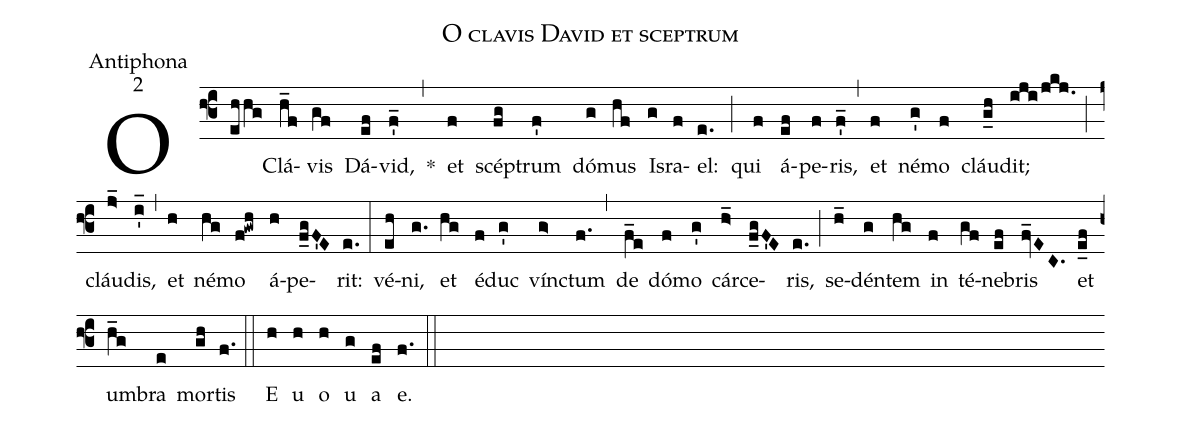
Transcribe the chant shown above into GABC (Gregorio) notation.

name:O clavis David et sceptrum;
office-part:Antiphona;
mode:2;
%%
(f3) O(ehhg) Clá(h_f)vis(gf) Dá(ef)vid,(f'_) *(,) et(f) scé(fg)ptrum(f') dó(g)mus(hf) Is(g)ra(f)el:(e.) (;) qui(f) á(ef)pe(f)ris,(f'_) (,) et(f) né(g')mo(f) cláu(g_h)dit;(iji/jkj.) (;) cláu(j>_)dis,(i'_) (,) et(h) né(hg)mo(f!gwh) á(h)pe(f_gF'E)rit:(e.) (:) vé(eh)ni,(g.) et(hg) é(f)duc(g') vín(g>)ctum(f.) (,) de(f_e) dó(f)mo(g') cár(h>_)ce(f_gF'E)ris,(e.) (;) se(h_)dén(g)tem(hg) in(f) té(gf)ne(ef)bris(fv_EC.)  et(e_f) um(h_g)bra(e) mor(gh)tis(f.) (::) E(h) u(h) o(h) u(g) a(ef) e.(f.) (::)
